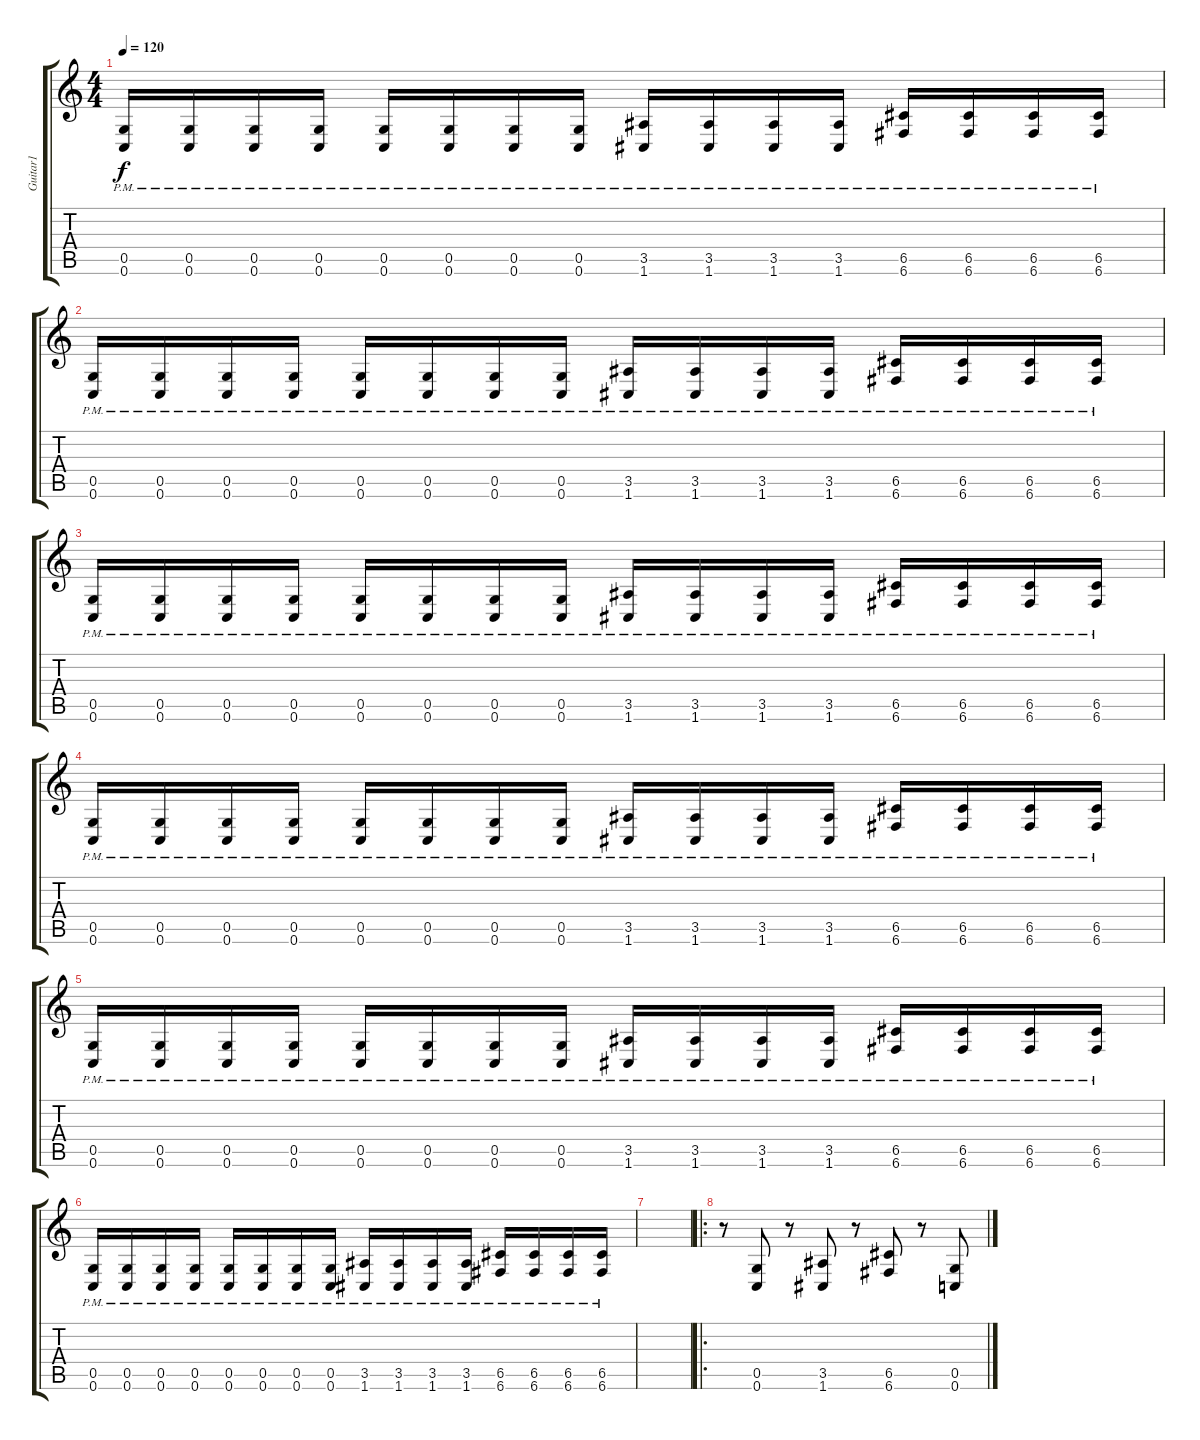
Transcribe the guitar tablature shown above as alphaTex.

\track ("Guitar1" "Guitar1") {instrument distortionguitar}
\staff {score tabs}
\tuning (D4 A3 F3 C3 G2 C2) {hide}
\ts (4 4)
\tempo 120
\clef g2
\ks c
(0.5{pm} 0.6{pm}).16{dy f} (0.5{pm} 0.6{pm}).16 (0.5{pm} 0.6{pm}).16 (0.5{pm} 0.6{pm}).16 (0.5{pm} 0.6{pm}).16 (0.5{pm} 0.6{pm}).16 (0.5{pm} 0.6{pm}).16 (0.5{pm} 0.6{pm}).16 (3.5{pm} 1.6{pm}).16 (3.5{pm} 1.6{pm}).16 (3.5{pm} 1.6{pm}).16 (3.5{pm} 1.6{pm}).16 (6.5{pm} 6.6{pm}).16 (6.5{pm} 6.6{pm}).16 (6.5{pm} 6.6{pm}).16 (6.5{pm} 6.6{pm}).16 |
(0.5{pm} 0.6{pm}).16 (0.5{pm} 0.6{pm}).16 (0.5{pm} 0.6{pm}).16 (0.5{pm} 0.6{pm}).16 (0.5{pm} 0.6{pm}).16 (0.5{pm} 0.6{pm}).16 (0.5{pm} 0.6{pm}).16 (0.5{pm} 0.6{pm}).16 (3.5{pm} 1.6{pm}).16 (3.5{pm} 1.6{pm}).16 (3.5{pm} 1.6{pm}).16 (3.5{pm} 1.6{pm}).16 (6.5{pm} 6.6{pm}).16 (6.5{pm} 6.6{pm}).16 (6.5{pm} 6.6{pm}).16 (6.5{pm} 6.6{pm}).16 |
(0.5{pm} 0.6{pm}).16 (0.5{pm} 0.6{pm}).16 (0.5{pm} 0.6{pm}).16 (0.5{pm} 0.6{pm}).16 (0.5{pm} 0.6{pm}).16 (0.5{pm} 0.6{pm}).16 (0.5{pm} 0.6{pm}).16 (0.5{pm} 0.6{pm}).16 (3.5{pm} 1.6{pm}).16 (3.5{pm} 1.6{pm}).16 (3.5{pm} 1.6{pm}).16 (3.5{pm} 1.6{pm}).16 (6.5{pm} 6.6{pm}).16 (6.5{pm} 6.6{pm}).16 (6.5{pm} 6.6{pm}).16 (6.5{pm} 6.6{pm}).16 |
(0.5{pm} 0.6{pm}).16 (0.5{pm} 0.6{pm}).16 (0.5{pm} 0.6{pm}).16 (0.5{pm} 0.6{pm}).16 (0.5{pm} 0.6{pm}).16 (0.5{pm} 0.6{pm}).16 (0.5{pm} 0.6{pm}).16 (0.5{pm} 0.6{pm}).16 (3.5{pm} 1.6{pm}).16 (3.5{pm} 1.6{pm}).16 (3.5{pm} 1.6{pm}).16 (3.5{pm} 1.6{pm}).16 (6.5{pm} 6.6{pm}).16 (6.5{pm} 6.6{pm}).16 (6.5{pm} 6.6{pm}).16 (6.5{pm} 6.6{pm}).16 |
(0.5{pm} 0.6{pm}).16 (0.5{pm} 0.6{pm}).16 (0.5{pm} 0.6{pm}).16 (0.5{pm} 0.6{pm}).16 (0.5{pm} 0.6{pm}).16 (0.5{pm} 0.6{pm}).16 (0.5{pm} 0.6{pm}).16 (0.5{pm} 0.6{pm}).16 (3.5{pm} 1.6{pm}).16 (3.5{pm} 1.6{pm}).16 (3.5{pm} 1.6{pm}).16 (3.5{pm} 1.6{pm}).16 (6.5{pm} 6.6{pm}).16 (6.5{pm} 6.6{pm}).16 (6.5{pm} 6.6{pm}).16 (6.5{pm} 6.6{pm}).16 |
(0.5{pm} 0.6{pm}).16 (0.5{pm} 0.6{pm}).16 (0.5{pm} 0.6{pm}).16 (0.5{pm} 0.6{pm}).16 (0.5{pm} 0.6{pm}).16 (0.5{pm} 0.6{pm}).16 (0.5{pm} 0.6{pm}).16 (0.5{pm} 0.6{pm}).16 (3.5{pm} 1.6{pm}).16 (3.5{pm} 1.6{pm}).16 (3.5{pm} 1.6{pm}).16 (3.5{pm} 1.6{pm}).16 (6.5{pm} 6.6{pm}).16 (6.5{pm} 6.6{pm}).16 (6.5{pm} 6.6{pm}).16 (6.5{pm} 6.6{pm}).16 |
|
\ro
r.8 (0.5 0.6).8 r.8 (3.5 1.6).8 r.8 (6.5 6.6).8 r.8 (0.5 0.6).8
